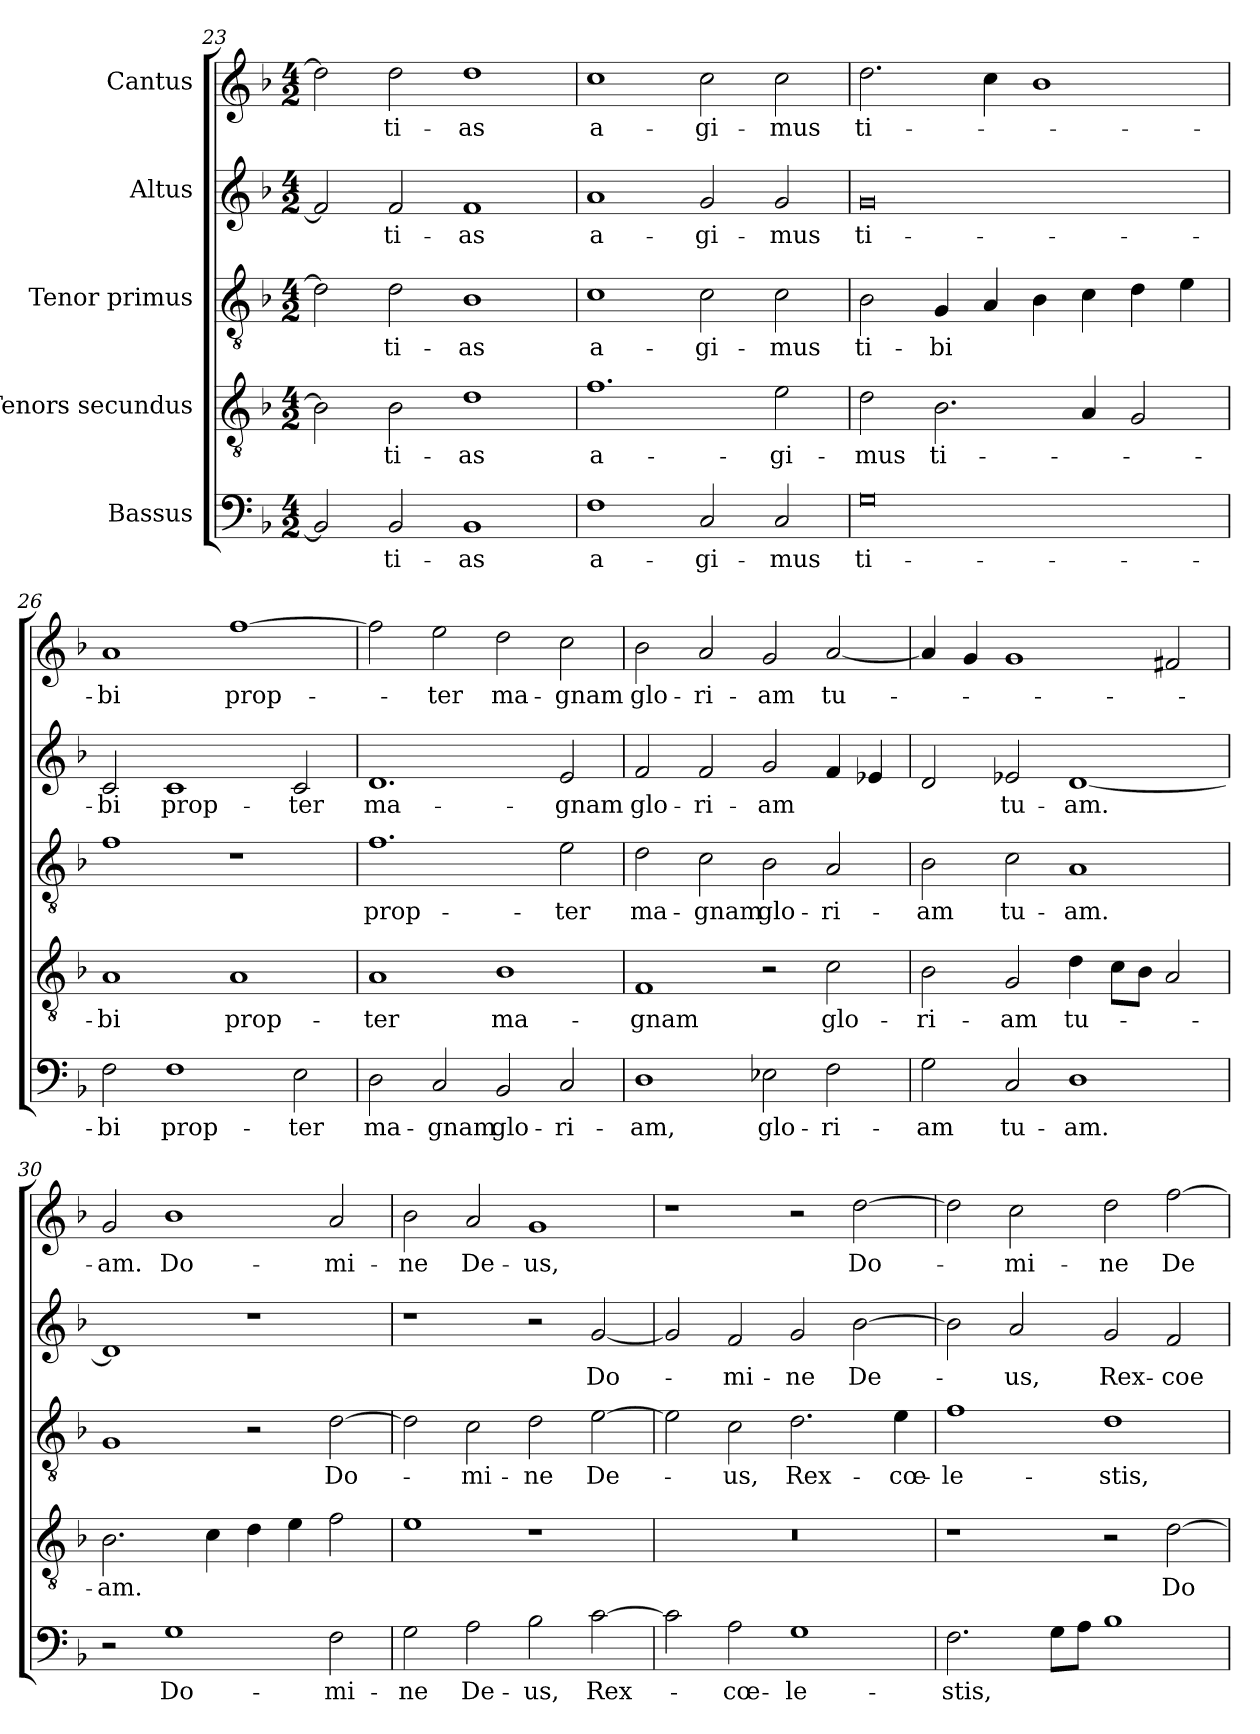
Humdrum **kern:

**kern	**text	**kern	**text	**kern	**text	**kern	**text	**kern	**text
*part5	*part5	*part4	*part4	*part3	*part3	*part2	*part2	*part1	*part1
*staff5	*staff5	*staff4	*staff4	*staff3	*staff3	*staff2	*staff2	*staff1	*staff1
*I"Bassus	*	*I"Tenors secundus	*	*I"Tenor primus	*	*I"Altus	*	*I"Cantus	*
*clefF4	*	*clefGv2	*	*clefGv2	*	*clefG2	*	*clefG2	*
*k[b-]	*	*k[b-]	*	*k[b-]	*	*k[b-]	*	*k[b-]	*
*M4/2	*	*M4/2	*	*M4/2	*	*M4/2	*	*M4/2	*
=23	=23	=23	=23	=23	=23	=23	=23	=23	=23
2BB-/]	.	2B-\]	.	2d\]	.	2f/]	.	2dd\]	.
2BB-/	-ti-	2B-\	-ti-	2d\	-ti-	2f/	-ti-	2dd\	-ti-
1BB-/	-as	1d\	-as	1B-\	-as	1f/	-as	1dd\	-as
=24	=24	=24	=24	=24	=24	=24	=24	=24	=24
1F\	a-	1.f\	a-	1c\	a-	1a/	a-	1cc\	a-
2C/	-gi-	.	.	2c\	-gi-	2g/	-gi-	2cc\	-gi-
2C/	-mus	2e\	-gi-	2c\	-mus	2g/	-mus	2cc\	-mus
=25	=25	=25	=25	=25	=25	=25	=25	=25	=25
0G\	ti-	2d\	-mus	2B-\	ti-	0g/	ti-	2.dd\	ti-
.	.	2.B-\	ti-	4G/	-bi	.	.	.	.
.	.	.	.	4A/	.	.	.	4cc\	.
.	.	.	.	4B-\	.	.	.	1b-\	.
.	.	4A/	.	4c\	.	.	.	.	.
.	.	2G/	.	4d\	.	.	.	.	.
.	.	.	.	4e\	.	.	.	.	.
=26	=26	=26	=26	=26	=26	=26	=26	=26	=26
2F\	-bi	1A/	-bi	1f\	.	2c/	-bi	1a/	-bi
1F\	prop-	.	.	.	.	1c/	prop-	.	.
.	.	1A/	prop-	1r	.	.	.	[1ff\	prop-
2E\	-ter	.	.	.	.	2c/	-ter	.	.
=27	=27	=27	=27	=27	=27	=27	=27	=27	=27
2D\	ma-	1A/	-ter	1.f\	prop-	1.d/	ma-	2ff\]	.
2C/	-gnam	.	.	.	.	.	.	2ee\	-ter
2BB-/	glo-	1B-\	ma-	.	.	.	.	2dd\	ma-
2C/	-ri-	.	.	2e\	-ter	2e/	-gnam	2cc\	-gnam
=28	=28	=28	=28	=28	=28	=28	=28	=28	=28
1D\	-am,	1F/	-gnam	2d\	ma-	2f/	glo-	2b-\	glo-
.	.	.	.	2c\	-gnam	2f/	-ri-	2a/	-ri-
2E-X\	glo-	2r	.	2B-\	glo-	2g/	-am	2g/	-am
2F\	-ri-	2c\	glo-	2A/	-ri-	4f/	.	[2a/	tu-
.	.	.	.	.	.	4e-X/	.	.	.
=29	=29	=29	=29	=29	=29	=29	=29	=29	=29
2G\	-am	2B-\	-ri-	2B-\	-am	2d/	.	4a/]	.
.	.	.	.	.	.	.	.	4g/	.
2C/	tu-	2G/	-am	2c\	tu-	2e-X/	tu-	1g/	.
1D\	-am.	4d\	tu-	1A/	-am.	[1d/	-am.	.	.
.	.	8c\L	.	.	.	.	.	.	.
.	.	8B-\J	.	.	.	.	.	.	.
.	.	2A/	.	.	.	.	.	2f#X/	.
=30	=30	=30	=30	=30	=30	=30	=30	=30	=30
2r	.	2.B-\	-am.	1G/	.	1d/]	.	2g/	-am.
1G\	Do-	.	.	.	.	.	.	1b-\	Do-
.	.	4c\	.	.	.	.	.	.	.
.	.	4d\	.	2r	.	1r	.	.	.
.	.	4e\	.	.	.	.	.	.	.
2F\	-mi-	2f\	.	[2d\	Do-	.	.	2a/	-mi-
=31	=31	=31	=31	=31	=31	=31	=31	=31	=31
2G\	-ne	1e\	.	2d\]	.	1r	.	2b-\	-ne
2A\	De-	.	.	2c\	-mi-	.	.	2a/	De-
2B-\	-us,	1r	.	2d\	-ne	2r	.	1g/	-us,
[2c\	Rex-	.	.	[2e\	De-	[2g/	Do-	.	.
=32	=32	=32	=32	=32	=32	=32	=32	=32	=32
2c\]	.	0r	.	2e\]	.	2g/]	.	1r	.
2A\	cœ-	.	.	2c\	-us,	2f/	-mi-	.	.
1G\	-le-	.	.	2.d\	Rex-	2g/	-ne	2r	.
.	.	.	.	.	.	[2b-\	De-	[2dd\	Do-
.	.	.	.	4e\	cœ-	.	.	.	.
=33	=33	=33	=33	=33	=33	=33	=33	=33	=33
2.F\	-stis,	1r	.	1f\	-le-	2b-\]	.	2dd\]	.
.	.	.	.	.	.	2a/	-us,	2cc\	-mi-
8G\L	.	.	.	.	.	.	.	.	.
8A\J	.	.	.	.	.	.	.	.	.
1B-\	.	2r	.	1d\	-stis,	2g/	Rex-	2dd\	-ne
.	.	[2d\	Do-	.	.	2f/	coe-	[2ff\	De-
=	=	=	=	=	=	=	=	=	=
*-	*-	*-	*-	*-	*-	*-	*-	*-	*-
